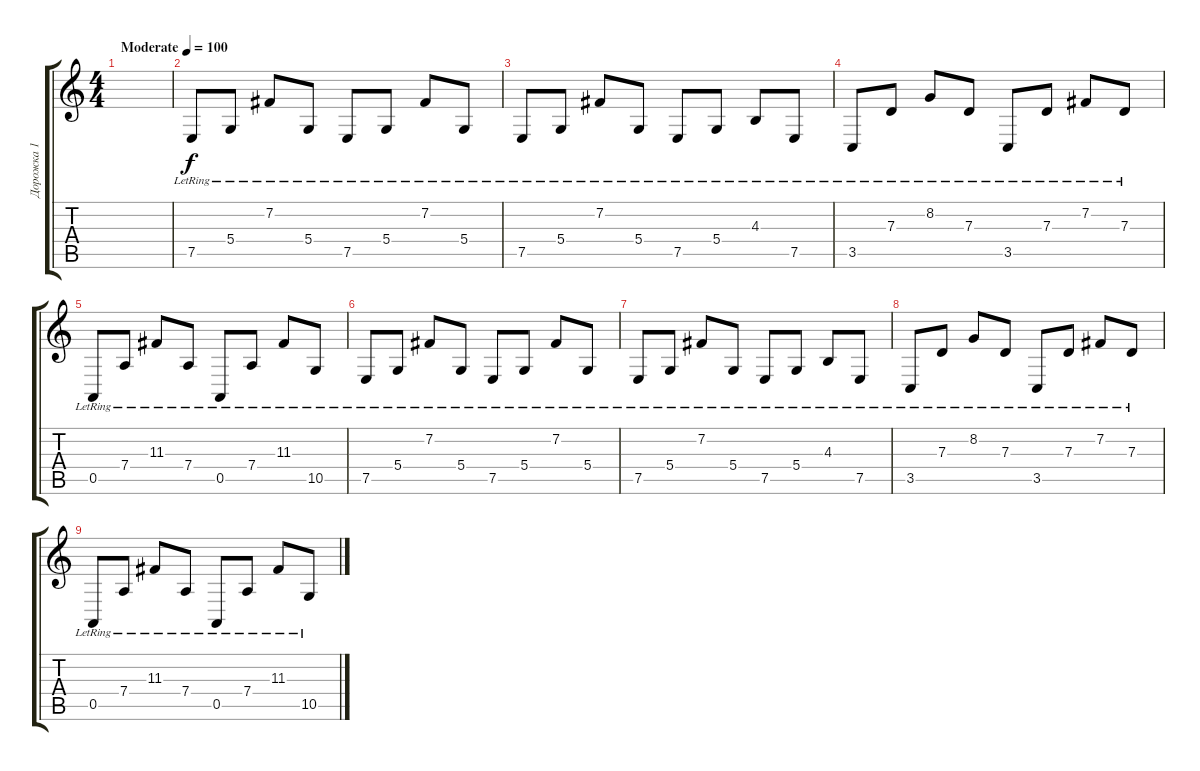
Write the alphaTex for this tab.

\track ("Дорожка 1" "Дорожка 1") {instrument acousticgrandpiano}
\staff {score tabs}
\tuning (E4 B3 G3 D3 A2 E2) {hide}
\ts (4 4)
\tempo (100 "Moderate")
\clef g2
\ks c
|
7.5{lr}.8 5.4{lr}.8 7.2{lr}.8 5.4{lr}.8 7.5{lr}.8 5.4{lr}.8 7.2{lr}.8 5.4{lr}.8 |
7.5{lr}.8 5.4{lr}.8 7.2{lr}.8 5.4{lr}.8 7.5{lr}.8 5.4{lr}.8 4.3{lr}.8 7.5{lr}.8 |
3.5{lr}.8 7.3{lr}.8 8.2{lr}.8 7.3{lr}.8 3.5{lr}.8 7.3{lr}.8 7.2{lr}.8 7.3{lr}.8 |
0.5{lr}.8 7.4{lr}.8 11.3{lr}.8 7.4{lr}.8 0.5{lr}.8 7.4{lr}.8 11.3{lr}.8 10.5{lr}.8 |
7.5{lr}.8 5.4{lr}.8 7.2{lr}.8 5.4{lr}.8 7.5{lr}.8 5.4{lr}.8 7.2{lr}.8 5.4{lr}.8 |
7.5{lr}.8 5.4{lr}.8 7.2{lr}.8 5.4{lr}.8 7.5{lr}.8 5.4{lr}.8 4.3{lr}.8 7.5{lr}.8 |
3.5{lr}.8 7.3{lr}.8 8.2{lr}.8 7.3{lr}.8 3.5{lr}.8 7.3{lr}.8 7.2{lr}.8 7.3{lr}.8 |
0.5{lr}.8 7.4{lr}.8 11.3{lr}.8 7.4{lr}.8 0.5{lr}.8 7.4{lr}.8 11.3{lr}.8 10.5{lr}.8
